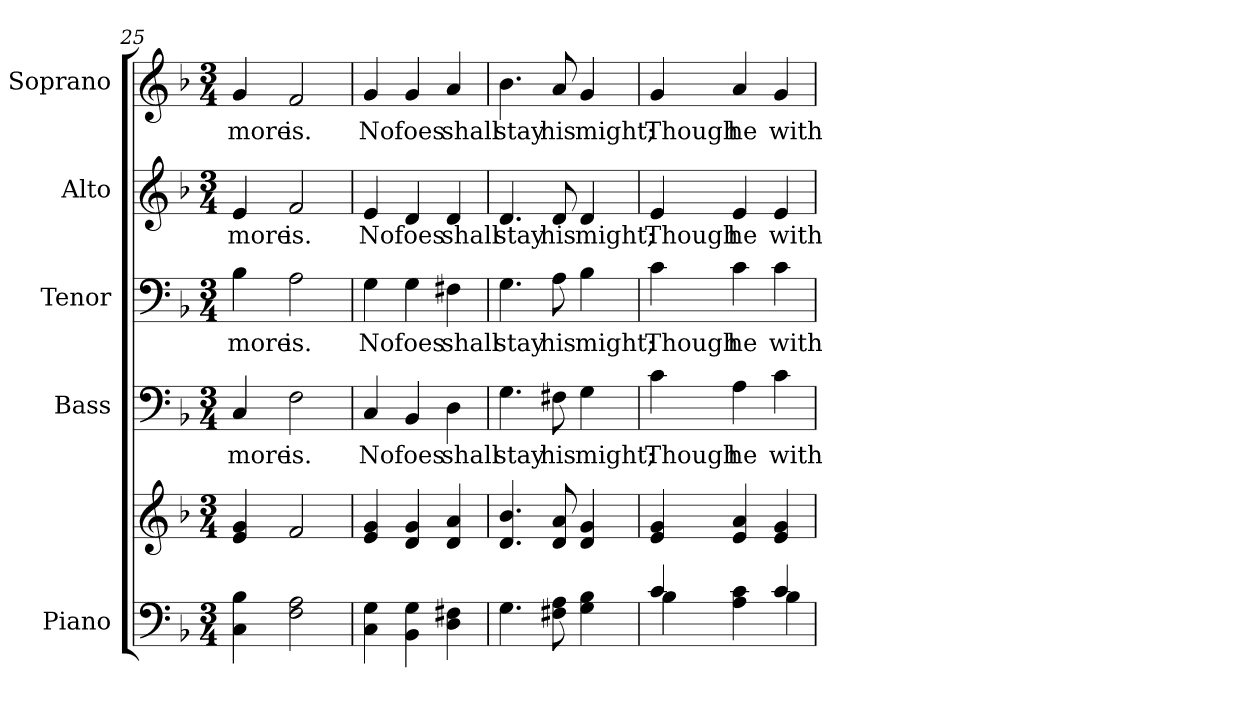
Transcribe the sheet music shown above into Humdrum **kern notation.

**kern	**kern	**kern	**text	**kern	**text	**kern	**text	**kern	**text
*part5	*part5	*part4	*part4	*part3	*part3	*part2	*part2	*part1	*part1
*staff6	*staff5	*staff4	*staff4	*staff3	*staff3	*staff2	*staff2	*staff1	*staff1
*I"Piano	*	*I"Bass	*	*I"Tenor	*	*I"Alto	*	*I"Soprano	*
*I'Pno.	*	*I'B.	*	*I'T.	*	*I'A.	*	*I'S.	*
*clefF4	*clefG2	*clefF4	*	*clefF4	*	*clefG2	*	*clefG2	*
*k[b-]	*k[b-]	*k[b-]	*	*k[b-]	*	*k[b-]	*	*k[b-]	*
*F:	*F:	*F:	*	*F:	*	*F:	*	*F:	*
*M3/4	*M3/4	*M3/4	*	*M3/4	*	*M3/4	*	*M3/4	*
=25	=25	=25	=25	=25	=25	=25	=25	=25	=25
!	!	!	!LO:LY:b:color=#000000	!	!	!	!	!	!
!	!	!	!	!	!LO:LY:b:color=#000000	!	!	!	!
!	!	!	!	!	!	!	!LO:LY:b:color=#000000	!	!
!	!	!	!	!	!	!	!	!	!LO:LY:b:color=#000000
4Ci\ 4B-i	4ei/ 4gi	4Ci/	more	4B-i\	more	4ei/	more	4gi/	more
!	!	!	!LO:LY:b:color=#000000	!	!	!	!	!	!
!	!	!	!	!	!LO:LY:b:color=#000000	!	!	!	!
!	!	!	!	!	!	!	!LO:LY:b:color=#000000	!	!
!	!	!	!	!	!	!	!	!	!LO:LY:b:color=#000000
2Fi\ 2Ai	2fi/	2Fi\	is.	2Ai\	is.	2fi/	is.	2fi/	is.
!!LO:PB:g=z
=26	=26	=26	=26	=26	=26	=26	=26	=26	=26
!	!	!	!LO:LY:b:color=#000000	!	!	!	!	!	!
!	!	!	!	!	!LO:LY:b:color=#000000	!	!	!	!
!	!	!	!	!	!	!	!LO:LY:b:color=#000000	!	!
!	!	!	!	!	!	!	!	!	!LO:LY:b:color=#000000
4Ci\ 4Gi	4ei/ 4gi	4Ci/	No	4Gi\	No	4ei/	No	4gi/	No
!	!	!	!LO:LY:b:color=#000000	!	!	!	!	!	!
!	!	!	!	!	!LO:LY:b:color=#000000	!	!	!	!
!	!	!	!	!	!	!	!LO:LY:b:color=#000000	!	!
!	!	!	!	!	!	!	!	!	!LO:LY:b:color=#000000
4BB-i\ 4Gi	4di/ 4gi	4BB-i/	foes	4Gi\	foes	4di/	foes	4gi/	foes
!	!	!	!LO:LY:b:color=#000000	!	!	!	!	!	!
!	!	!	!	!	!LO:LY:b:color=#000000	!	!	!	!
!	!	!	!	!	!	!	!LO:LY:b:color=#000000	!	!
!	!	!	!	!	!	!	!	!	!LO:LY:b:color=#000000
4Di\ 4F#Xi	4di/ 4ai	4Di\	shall	4F#Xi\	shall	4di/	shall	4ai/	shall
=27	=27	=27	=27	=27	=27	=27	=27	=27	=27
!	!	!	!LO:LY:b:color=#000000	!	!	!	!	!	!
!	!	!	!	!	!LO:LY:b:color=#000000	!	!	!	!
!	!	!	!	!	!	!	!LO:LY:b:color=#000000	!	!
!	!	!	!	!	!	!	!	!	!LO:LY:b:color=#000000
4.Gi\	4.di/ 4.b-i	4.Gi\	stay	4.Gi\	stay	4.di/	stay	4.b-i\	stay
!	!	!	!LO:LY:b:color=#000000	!	!	!	!	!	!
!	!	!	!	!	!LO:LY:b:color=#000000	!	!	!	!
!	!	!	!	!	!	!	!LO:LY:b:color=#000000	!	!
!	!	!	!	!	!	!	!	!	!LO:LY:b:color=#000000
8F#Xi\ 8Ai	8di/ 8ai	8F#Xi\	his	8Ai\	his	8di/	his	8ai/	his
!	!	!	!LO:LY:b:color=#000000	!	!	!	!	!	!
!	!	!	!	!	!LO:LY:b:color=#000000	!	!	!	!
!	!	!	!	!	!	!	!LO:LY:b:color=#000000	!	!
!	!	!	!	!	!	!	!	!	!LO:LY:b:color=#000000
4Gi\ 4B-i	4di/ 4gi	4Gi\	might;	4B-i\	might;	4di/	might;	4gi/	might;
=28	=28	=28	=28	=28	=28	=28	=28	=28	=28
*^	*	*	*	*	*	*	*	*	*
!	!	!	!	!LO:LY:b:color=#000000	!	!	!	!	!	!
!	!	!	!	!	!	!LO:LY:b:color=#000000	!	!	!	!
!	!	!	!	!	!	!	!	!LO:LY:b:color=#000000	!	!
!	!	!	!	!	!	!	!	!	!	!LO:LY:b:color=#000000
4ci/	4B-i\	4ei/ 4gi	4ci\	Though	4ci\	Though	4ei/	Though	4gi/	Though
!	!	!	!	!LO:LY:b:color=#000000	!	!	!	!	!	!
!	!	!	!	!	!	!LO:LY:b:color=#000000	!	!	!	!
!	!	!	!	!	!	!	!	!LO:LY:b:color=#000000	!	!
!	!	!	!	!	!	!	!	!	!	!LO:LY:b:color=#000000
4Ai\ 4ci	4ryy	4ei/ 4ai	4Ai\	he	4ci\	he	4ei/	he	4ai/	he
!	!	!	!	!LO:LY:b:color=#000000	!	!	!	!	!	!
!	!	!	!	!	!	!LO:LY:b:color=#000000	!	!	!	!
!	!	!	!	!	!	!	!	!LO:LY:b:color=#000000	!	!
!	!	!	!	!	!	!	!	!	!	!LO:LY:b:color=#000000
4ci/	4B-i\	4ei/ 4gi	4ci\	with	4ci\	with	4ei/	with	4gi/	with
*v	*v	*	*	*	*	*	*	*	*	*
=	=	=	=	=	=	=	=	=	=
*-	*-	*-	*-	*-	*-	*-	*-	*-	*-
